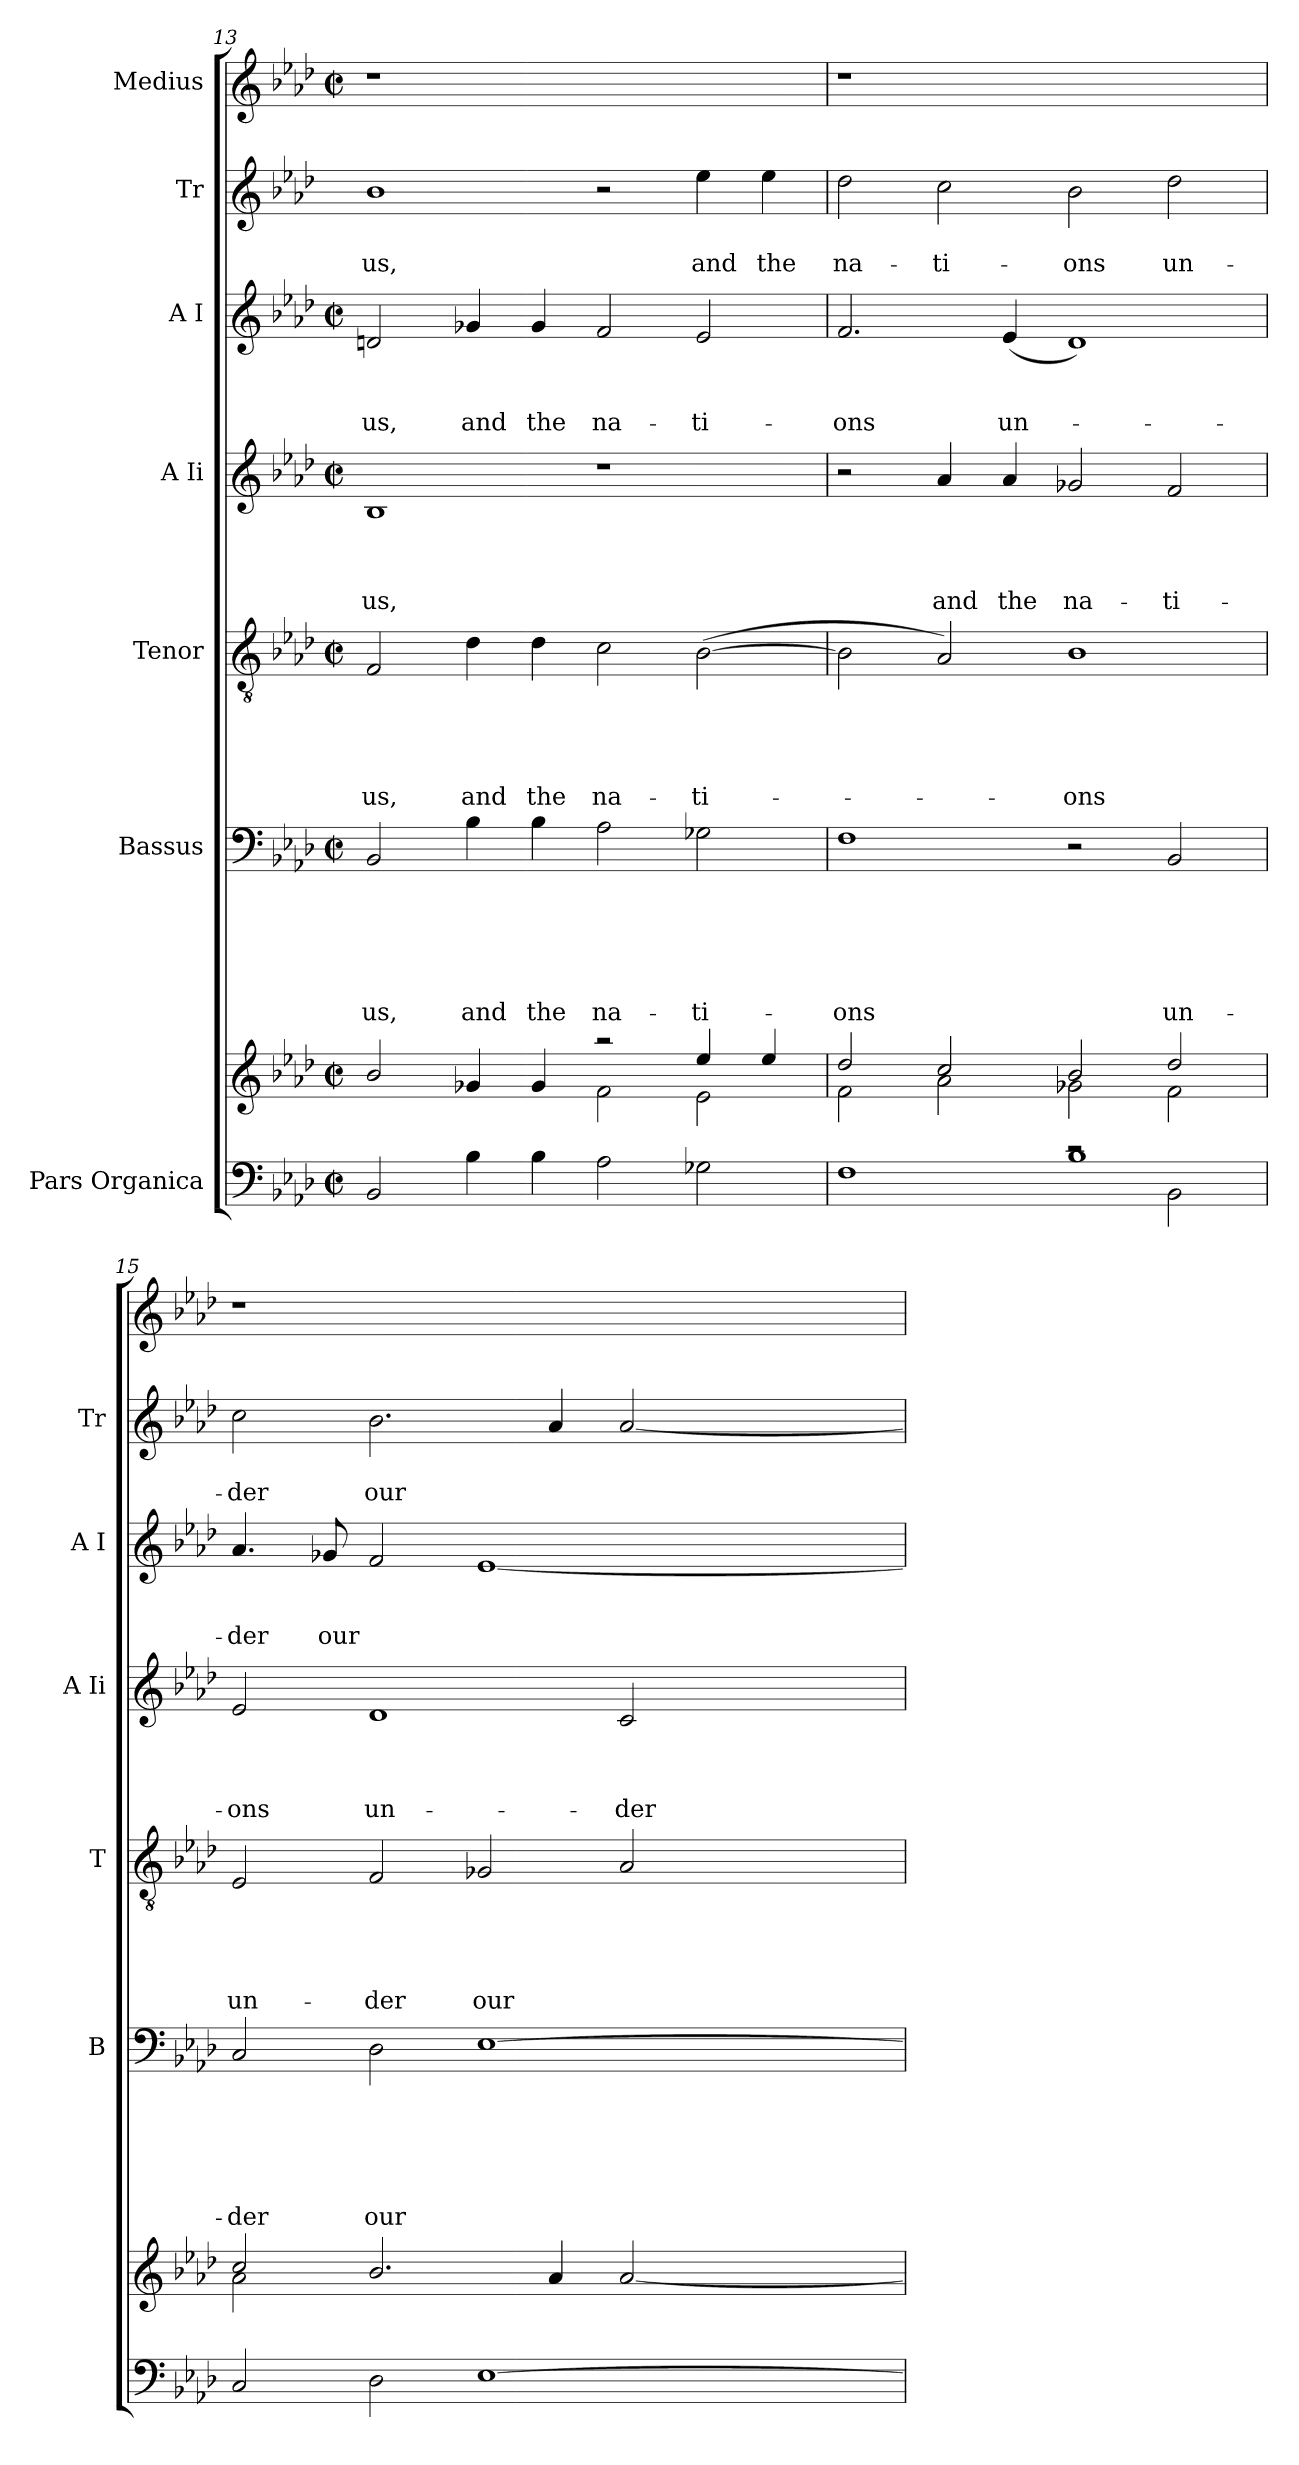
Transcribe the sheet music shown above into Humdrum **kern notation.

**kern	**kern	**kern	**text	**text	**text	**text	**text	**text	**kern	**text	**text	**text	**text	**text	**kern	**text	**text	**text	**text	**kern	**text	**text	**text	**kern	**text	**text	**kern
*part7	*part7	*part6	*part6	*part6	*part6	*part6	*part6	*part6	*part5	*part5	*part5	*part5	*part5	*part5	*part4	*part4	*part4	*part4	*part4	*part3	*part3	*part3	*part3	*part2	*part2	*part2	*part1
*staff8	*staff7	*staff6	*staff6	*staff6	*staff6	*staff6	*staff6	*staff6	*staff5	*staff5	*staff5	*staff5	*staff5	*staff5	*staff4	*staff4	*staff4	*staff4	*staff4	*staff3	*staff3	*staff3	*staff3	*staff2	*staff2	*staff2	*staff1
*I"Pars Organica	*	*I"Bassus	*	*	*	*	*	*	*I"Tenor	*	*	*	*	*	*I"A Ii	*	*	*	*	*I"A I	*	*	*	*I"Tr	*	*	*I"Medius
*	*	*I'B	*	*	*	*	*	*	*I'T	*	*	*	*	*	*I'A Ii	*	*	*	*	*I'A I	*	*	*	*I'Tr	*	*	*
*clefF4	*clefG2	*clefF4	*	*	*	*	*	*	*clefGv2	*	*	*	*	*	*clefG2	*	*	*	*	*clefG2	*	*	*	*clefG2	*	*	*clefG2
*k[b-e-a-d-]	*k[b-e-a-d-]	*k[b-e-a-d-]	*	*	*	*	*	*	*k[b-e-a-d-]	*	*	*	*	*	*k[b-e-a-d-]	*	*	*	*	*k[b-e-a-d-]	*	*	*	*k[b-e-a-d-]	*	*	*k[b-e-a-d-]
*A-:	*A-:	*A-:	*	*	*	*	*	*	*A-:	*	*	*	*	*	*A-:	*	*	*	*	*A-:	*	*	*	*A-:	*	*	*A-:
*M2/2	*M2/2	*M2/2	*	*	*	*	*	*	*M2/2	*	*	*	*	*	*M2/2	*	*	*	*	*M2/2	*	*	*	*	*	*	*M2/2
*met(c|)	*met(c|)	*met(c|)	*	*	*	*	*	*	*met(c|)	*	*	*	*	*	*met(c|)	*	*	*	*	*met(c|)	*	*	*	*	*	*	*met(c|)
=13	=13	=13	=13	=13	=13	=13	=13	=13	=13	=13	=13	=13	=13	=13	=13	=13	=13	=13	=13	=13	=13	=13	=13	=13	=13	=13	=13
*	*^	*	*	*	*	*	*	*	*	*	*	*	*	*	*	*	*	*	*	*	*	*	*	*	*	*	*
!	!	!	!	!	!	!	!	!	!LO:LY:b	!	!	!	!	!	!LO:LY:b	!	!	!	!	!LO:LY:b	!	!	!	!LO:LY:b	!	!	!LO:LY:b	!
2BB-/	2b-/	1ryy	2BB-/	.	.	.	.	.	us,	2F/	.	.	.	.	us,	1B-	.	.	.	us,	2dn/	.	.	us,	1b-	.	us,	1r
!	!	!	!	!	!	!	!	!	!LO:LY:b	!	!	!	!	!	!LO:LY:b	!	!	!	!	!	!	!	!	!LO:LY:b	!	!	!	!
4B-\	4g-X/	.	4B-\	.	.	.	.	.	and	4d-\	.	.	.	.	and	.	.	.	.	.	4g-X/	.	.	and	.	.	.	.
!	!	!	!	!	!	!	!	!	!LO:LY:b	!	!	!	!	!	!LO:LY:b	!	!	!	!	!	!	!	!	!LO:LY:b	!	!	!	!
4B-\	4g-/	.	4B-\	.	.	.	.	.	the	4d-\	.	.	.	.	the	.	.	.	.	.	4g-/	.	.	the	.	.	.	.
!	!	!	!	!	!	!	!	!	!LO:LY:b	!	!	!	!	!	!LO:LY:b	!	!	!	!	!	!	!	!	!LO:LY:b	!	!	!	!
2A-\	2raa	2f\	2A-\	.	.	.	.	.	na-	2c\	.	.	.	.	na-	1r	.	.	.	.	2f/	.	.	na-	2r	.	.	1ryy
!	!	!	!	!	!	!	!	!	!LO:LY:b	!	!	!	!	!	!LO:LY:b	!	!	!	!	!	!	!	!	!LO:LY:b	!	!	!LO:LY:b	!
2G-X\	4ee-/	2e-\	2G-X\	.	.	.	.	.	-ti-	(>[>2B-\	.	.	.	.	-ti-	.	.	.	.	.	2e-/	.	.	-ti-	4ee-\	.	and	.
!	!	!	!	!	!	!	!	!	!	!	!	!	!	!	!	!	!	!	!	!	!	!	!	!	!	!	!LO:LY:b	!
.	4ee-/	.	.	.	.	.	.	.	.	.	.	.	.	.	.	.	.	.	.	.	.	.	.	.	4ee-\	.	the	.
=14	=14	=14	=14	=14	=14	=14	=14	=14	=14	=14	=14	=14	=14	=14	=14	=14	=14	=14	=14	=14	=14	=14	=14	=14	=14	=14	=14	=14
*^	*	*	*	*	*	*	*	*	*	*	*	*	*	*	*	*	*	*	*	*	*	*	*	*	*	*	*	*
!	!	!	!	!	!	!	!	!	!	!LO:LY:b	!	!	!	!	!	!	!	!	!	!	!	!	!	!	!LO:LY:b	!	!	!LO:LY:b	!
1F	1ryy	2dd-/	2f\	1F	.	.	.	.	.	-ons	2B-\]	.	.	.	.	.	2r	.	.	.	.	2.f/	.	.	-ons	2dd-\	.	na-	1r
!	!	!	!	!	!	!	!	!	!	!	!	!	!	!	!	!	!	!	!	!	!LO:LY:b	!	!	!	!	!	!	!LO:LY:b	!
.	.	2cc/	2a-\	.	.	.	.	.	.	.	2A-/)	.	.	.	.	.	4a-/	.	.	.	and	.	.	.	.	2cc\	.	-ti-	.
!	!	!	!	!	!	!	!	!	!	!	!	!	!	!	!	!	!	!	!	!	!LO:LY:b	!	!	!	!LO:LY:b	!	!	!	!
.	.	.	.	.	.	.	.	.	.	.	.	.	.	.	.	.	4a-/	.	.	.	the	(<4e-/	.	.	un-	.	.	.	.
!	!	!	!	!	!	!	!	!	!	!	!	!	!	!	!	!LO:LY:b	!	!	!	!	!LO:LY:b	!	!	!	!	!	!	!LO:LY:b	!
2rc	1B-	2b-/	2g-X\	2r	.	.	.	.	.	.	1B-	.	.	.	.	-ons	2g-X/	.	.	.	na-	1d-)	.	.	.	2b-\	.	-ons	1ryy
!	!	!	!	!	!	!	!	!	!	!LO:LY:b	!	!	!	!	!	!	!	!	!	!	!LO:LY:b	!	!	!	!	!	!	!LO:LY:b	!
2BB-\	.	2dd-/	2f\	2BB-/	.	.	.	.	.	un-	.	.	.	.	.	.	2f/	.	.	.	-ti-	.	.	.	.	2dd-\	.	un-	.
*v	*v	*	*	*	*	*	*	*	*	*	*	*	*	*	*	*	*	*	*	*	*	*	*	*	*	*	*	*	*
=15	=15	=15	=15	=15	=15	=15	=15	=15	=15	=15	=15	=15	=15	=15	=15	=15	=15	=15	=15	=15	=15	=15	=15	=15	=15	=15	=15	=15
!	!	!	!	!	!	!	!	!	!LO:LY:b	!	!	!	!	!	!LO:LY:b	!	!	!	!	!LO:LY:b	!	!	!	!LO:LY:b	!	!	!LO:LY:b	!
2C/	2cc/	2a-\	2C/	.	.	.	.	.	-der	2E-/	.	.	.	.	un-	2e-/	.	.	.	-ons	4.a-/	.	.	-der	2cc\	.	-der	1r
!	!	!	!	!	!	!	!	!	!	!	!	!	!	!	!	!	!	!	!	!	!	!	!	!LO:LY:b	!	!	!	!
.	.	.	.	.	.	.	.	.	.	.	.	.	.	.	.	.	.	.	.	.	8g-X/	.	.	our	.	.	.	.
!	!	!	!	!	!	!	!	!	!LO:LY:b	!	!	!	!	!	!LO:LY:b	!	!	!	!	!LO:LY:b	!	!	!	!	!	!	!LO:LY:b	!
2D-\	2.b-/	1.ryy	2D-\	.	.	.	.	.	our	2F/	.	.	.	.	-der	1d-	.	.	.	un-	2f/	.	.	.	2.b-\	.	our	.
!	!	!	!	!	!	!	!	!	!	!	!	!	!	!	!LO:LY:b	!	!	!	!	!	!	!	!	!	!	!	!	!
[<1E-	.	.	[<1E-	.	.	.	.	.	.	2G-X/	.	.	.	.	our	.	.	.	.	.	[<1e-	.	.	.	.	.	.	1ryy
.	4a-/	.	.	.	.	.	.	.	.	.	.	.	.	.	.	.	.	.	.	.	.	.	.	.	4a-/	.	.	.
!	!	!	!	!	!	!	!	!	!	!	!	!	!	!	!	!	!	!	!	!LO:LY:b	!	!	!	!	!	!	!	!
.	[<2a-/	.	.	.	.	.	.	.	.	2A-/	.	.	.	.	.	2c/	.	.	.	-der	.	.	.	.	[<2a-/	.	.	.
*	*v	*v	*	*	*	*	*	*	*	*	*	*	*	*	*	*	*	*	*	*	*	*	*	*	*	*	*	*
=	=	=	=	=	=	=	=	=	=	=	=	=	=	=	=	=	=	=	=	=	=	=	=	=	=	=	=
*-	*-	*-	*-	*-	*-	*-	*-	*-	*-	*-	*-	*-	*-	*-	*-	*-	*-	*-	*-	*-	*-	*-	*-	*-	*-	*-	*-
